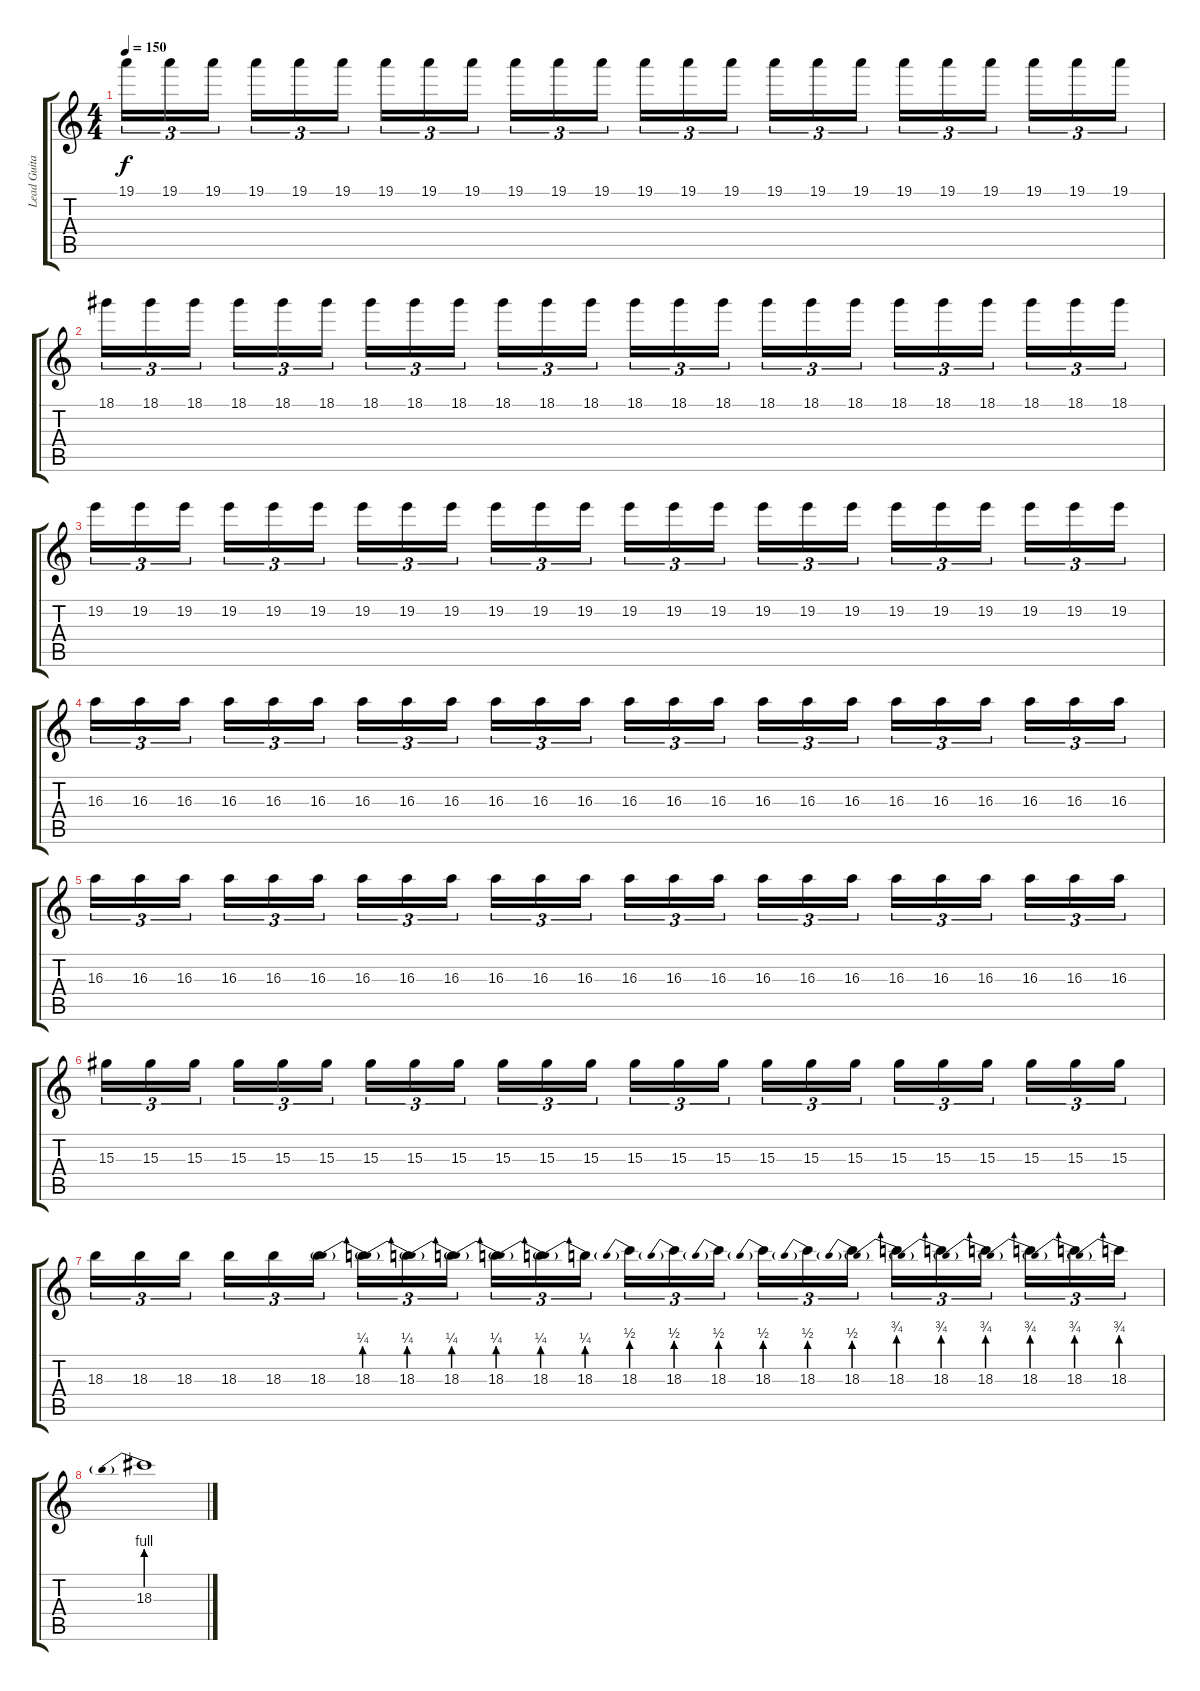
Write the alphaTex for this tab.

\track ("Lead Guitar" "Lead Guita") {instrument distortionguitar}
\staff {score tabs}
\tuning (D4 A3 F3 C3 G2 C2) {hide}
\ts (4 4)
\tempo 150
\clef g2
\ks c
19.1.16{tu (3 2) dy f} 19.1.16{tu (3 2)} 19.1.16{tu (3 2) beam splitsecondary} 19.1.16{tu (3 2)} 19.1.16{tu (3 2)} 19.1.16{tu (3 2)} 19.1.16{tu (3 2)} 19.1.16{tu (3 2)} 19.1.16{tu (3 2) beam splitsecondary} 19.1.16{tu (3 2)} 19.1.16{tu (3 2)} 19.1.16{tu (3 2)} 19.1.16{tu (3 2)} 19.1.16{tu (3 2)} 19.1.16{tu (3 2) beam splitsecondary} 19.1.16{tu (3 2)} 19.1.16{tu (3 2)} 19.1.16{tu (3 2)} 19.1.16{tu (3 2)} 19.1.16{tu (3 2)} 19.1.16{tu (3 2) beam splitsecondary} 19.1.16{tu (3 2)} 19.1.16{tu (3 2)} 19.1.16{tu (3 2)} |
18.1.16{tu (3 2)} 18.1.16{tu (3 2)} 18.1.16{tu (3 2) beam splitsecondary} 18.1.16{tu (3 2)} 18.1.16{tu (3 2)} 18.1.16{tu (3 2)} 18.1.16{tu (3 2)} 18.1.16{tu (3 2)} 18.1.16{tu (3 2) beam splitsecondary} 18.1.16{tu (3 2)} 18.1.16{tu (3 2)} 18.1.16{tu (3 2)} 18.1.16{tu (3 2)} 18.1.16{tu (3 2)} 18.1.16{tu (3 2) beam splitsecondary} 18.1.16{tu (3 2)} 18.1.16{tu (3 2)} 18.1.16{tu (3 2)} 18.1.16{tu (3 2)} 18.1.16{tu (3 2)} 18.1.16{tu (3 2) beam splitsecondary} 18.1.16{tu (3 2)} 18.1.16{tu (3 2)} 18.1.16{tu (3 2)} |
19.2.16{tu (3 2)} 19.2.16{tu (3 2)} 19.2.16{tu (3 2) beam splitsecondary} 19.2.16{tu (3 2)} 19.2.16{tu (3 2)} 19.2.16{tu (3 2)} 19.2.16{tu (3 2)} 19.2.16{tu (3 2)} 19.2.16{tu (3 2) beam splitsecondary} 19.2.16{tu (3 2)} 19.2.16{tu (3 2)} 19.2.16{tu (3 2)} 19.2.16{tu (3 2)} 19.2.16{tu (3 2)} 19.2.16{tu (3 2) beam splitsecondary} 19.2.16{tu (3 2)} 19.2.16{tu (3 2)} 19.2.16{tu (3 2)} 19.2.16{tu (3 2)} 19.2.16{tu (3 2)} 19.2.16{tu (3 2) beam splitsecondary} 19.2.16{tu (3 2)} 19.2.16{tu (3 2)} 19.2.16{tu (3 2)} |
16.3.16{tu (3 2)} 16.3.16{tu (3 2)} 16.3.16{tu (3 2) beam splitsecondary} 16.3.16{tu (3 2)} 16.3.16{tu (3 2)} 16.3.16{tu (3 2)} 16.3.16{tu (3 2)} 16.3.16{tu (3 2)} 16.3.16{tu (3 2) beam splitsecondary} 16.3.16{tu (3 2)} 16.3.16{tu (3 2)} 16.3.16{tu (3 2)} 16.3.16{tu (3 2)} 16.3.16{tu (3 2)} 16.3.16{tu (3 2) beam splitsecondary} 16.3.16{tu (3 2)} 16.3.16{tu (3 2)} 16.3.16{tu (3 2)} 16.3.16{tu (3 2)} 16.3.16{tu (3 2)} 16.3.16{tu (3 2) beam splitsecondary} 16.3.16{tu (3 2)} 16.3.16{tu (3 2)} 16.3.16{tu (3 2)} |
16.3.16{tu (3 2)} 16.3.16{tu (3 2)} 16.3.16{tu (3 2) beam splitsecondary} 16.3.16{tu (3 2)} 16.3.16{tu (3 2)} 16.3.16{tu (3 2)} 16.3.16{tu (3 2)} 16.3.16{tu (3 2)} 16.3.16{tu (3 2) beam splitsecondary} 16.3.16{tu (3 2)} 16.3.16{tu (3 2)} 16.3.16{tu (3 2)} 16.3.16{tu (3 2)} 16.3.16{tu (3 2)} 16.3.16{tu (3 2) beam splitsecondary} 16.3.16{tu (3 2)} 16.3.16{tu (3 2)} 16.3.16{tu (3 2)} 16.3.16{tu (3 2)} 16.3.16{tu (3 2)} 16.3.16{tu (3 2) beam splitsecondary} 16.3.16{tu (3 2)} 16.3.16{tu (3 2)} 16.3.16{tu (3 2)} |
15.3.16{tu (3 2)} 15.3.16{tu (3 2)} 15.3.16{tu (3 2) beam splitsecondary} 15.3.16{tu (3 2)} 15.3.16{tu (3 2)} 15.3.16{tu (3 2)} 15.3.16{tu (3 2)} 15.3.16{tu (3 2)} 15.3.16{tu (3 2) beam splitsecondary} 15.3.16{tu (3 2)} 15.3.16{tu (3 2)} 15.3.16{tu (3 2)} 15.3.16{tu (3 2)} 15.3.16{tu (3 2)} 15.3.16{tu (3 2) beam splitsecondary} 15.3.16{tu (3 2)} 15.3.16{tu (3 2)} 15.3.16{tu (3 2)} 15.3.16{tu (3 2)} 15.3.16{tu (3 2)} 15.3.16{tu (3 2) beam splitsecondary} 15.3.16{tu (3 2)} 15.3.16{tu (3 2)} 15.3.16{tu (3 2)} |
18.3.16{tu (3 2)} 18.3.16{tu (3 2)} 18.3.16{tu (3 2) beam splitsecondary} 18.3.16{tu (3 2)} 18.3.16{tu (3 2)} 18.3.16{tu (3 2)} 18.3{be (prebend 0 1 60 1)}.16{tu (3 2)} 18.3{be (prebend 0 1 60 1)}.16{tu (3 2)} 18.3{be (prebend 0 1 60 1)}.16{tu (3 2) beam splitsecondary} 18.3{be (prebend 0 1 60 1)}.16{tu (3 2)} 18.3{be (prebend 0 1 60 1)}.16{tu (3 2)} 18.3{be (prebend 0 1 60 1)}.16{tu (3 2)} 18.3{be (prebend 0 2 60 2)}.16{tu (3 2)} 18.3{be (prebend 0 2 60 2)}.16{tu (3 2)} 18.3{be (prebend 0 2 60 2)}.16{tu (3 2) beam splitsecondary} 18.3{be (prebend 0 2 60 2)}.16{tu (3 2)} 18.3{be (prebend 0 2 60 2)}.16{tu (3 2)} 18.3{be (prebend 0 2 60 2)}.16{tu (3 2)} 18.3{be (prebend 0 3 60 3)}.16{tu (3 2)} 18.3{be (prebend 0 3 60 3)}.16{tu (3 2)} 18.3{be (prebend 0 3 60 3)}.16{tu (3 2) beam splitsecondary} 18.3{be (prebend 0 3 60 3)}.16{tu (3 2)} 18.3{be (prebend 0 3 60 3)}.16{tu (3 2)} 18.3{be (prebend 0 3 60 3)}.16{tu (3 2)} |
18.3{be (prebend 0 4 60 4)}.1
